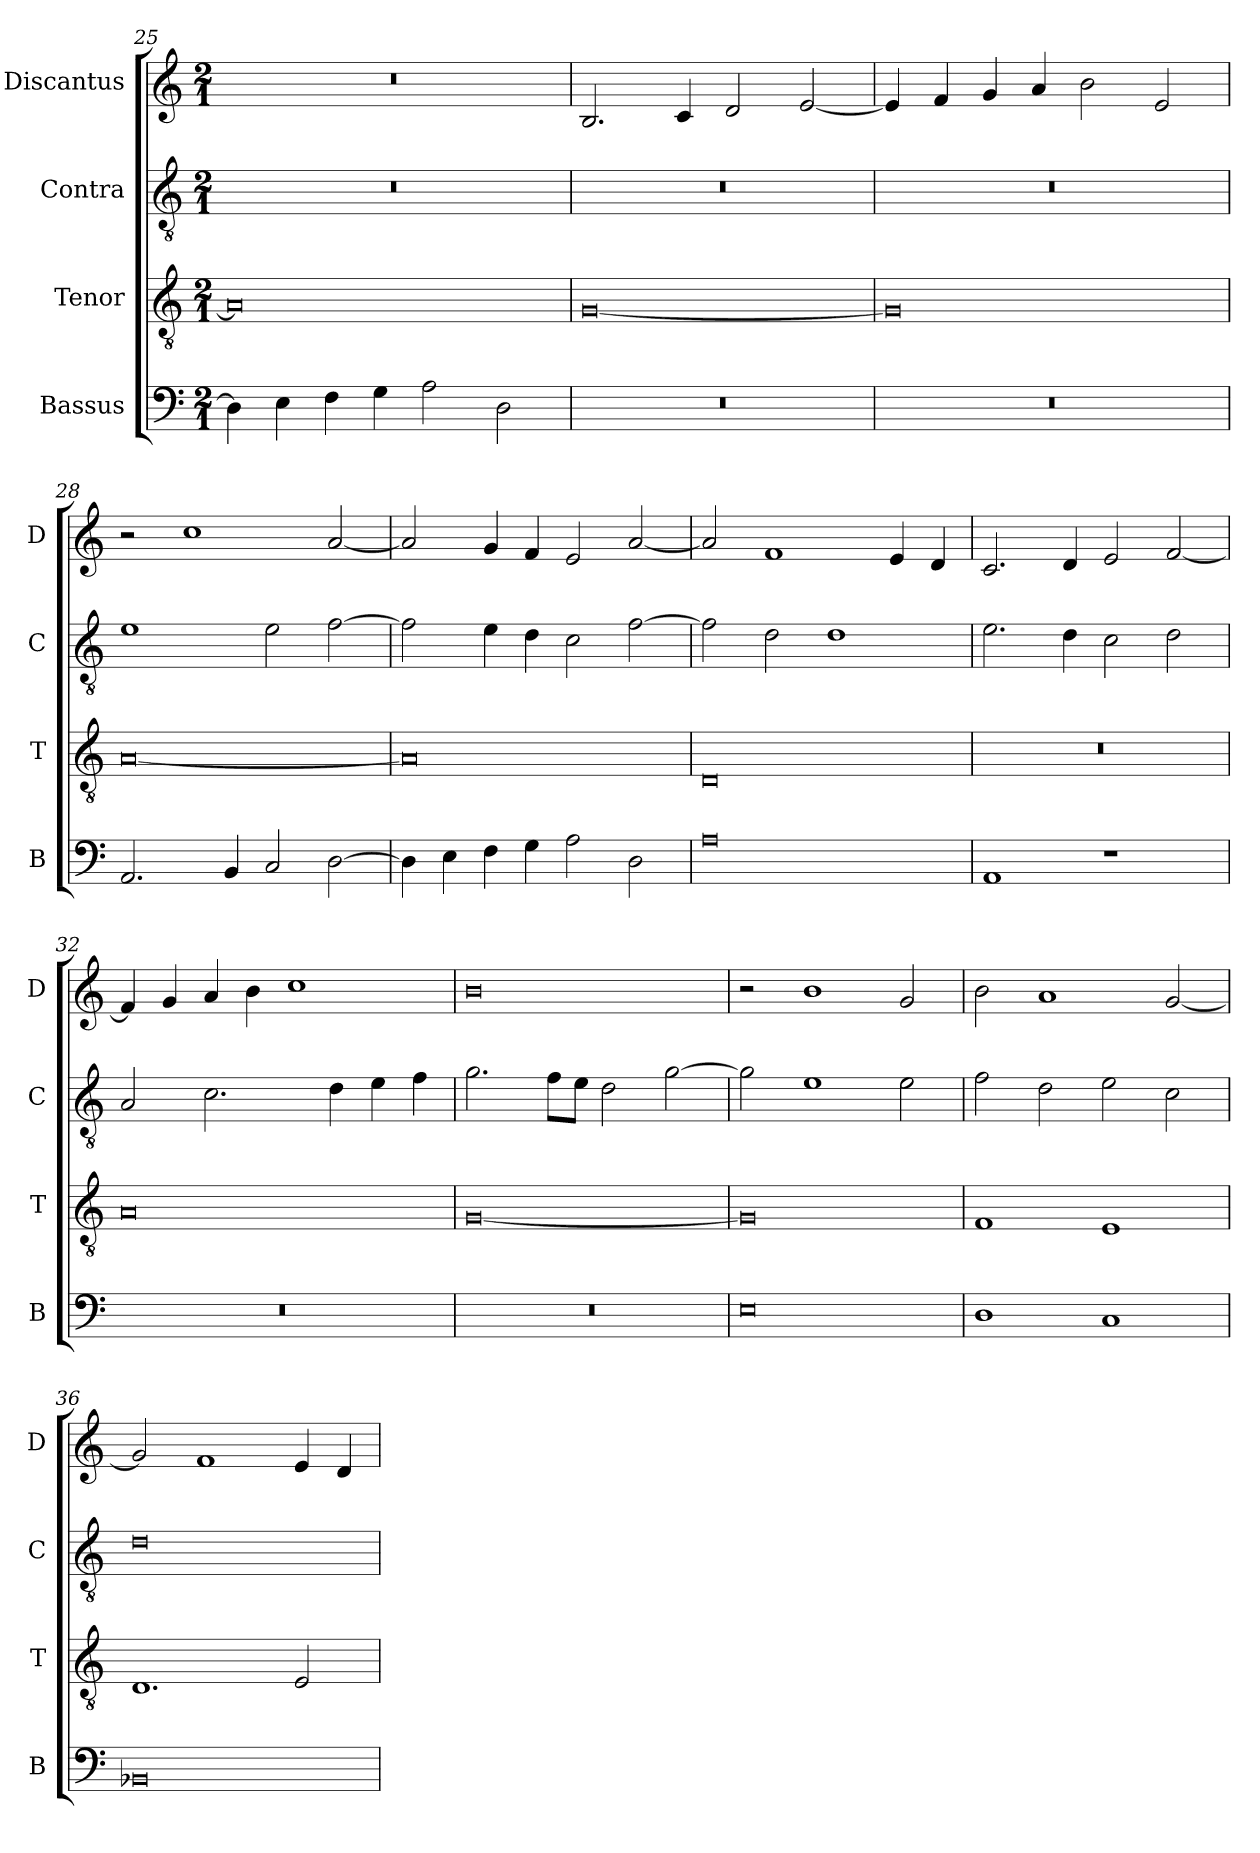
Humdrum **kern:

**kern	**kern	**kern	**kern
*part4	*part3	*part2	*part1
*staff4	*staff3	*staff2	*staff1
*I"Bassus	*I"Tenor	*I"Contra	*I"Discantus
*I'B	*I'T	*I'C	*I'D
*clefF4	*clefGv2	*clefGv2	*clefG2
*k[]	*k[]	*k[]	*k[]
*M2/1	*M2/1	*M2/1	*M2/1
=25	=25	=25	=25
4D\]	0A]	0r	0r
4E\	.	.	.
4F\	.	.	.
4G\	.	.	.
2A\	.	.	.
2D\	.	.	.
=26	=26	=26	=26
0r	[0G	0r	2.B/
.	.	.	4c/
.	.	.	2d/
.	.	.	[2e/
=27	=27	=27	=27
0r	0G]	0r	4e/]
.	.	.	4f/
.	.	.	4g/
.	.	.	4a/
.	.	.	2b\
.	.	.	2e/
=28	=28	=28	=28
2.AA/	[0A	1e	2r
.	.	.	1cc
4BB/	.	.	.
2C/	.	2e\	.
[2D\	.	[2f\	[2a/
=29	=29	=29	=29
4D\]	0A]	2f\]	2a/]
4E\	.	.	.
4F\	.	4e\	4g/
4G\	.	4d\	4f/
2A\	.	2c\	2e/
2D\	.	[2f\	[2a/
=30	=30	=30	=30
0A	0D	2f\]	2a/]
.	.	2d\	1f
.	.	1d	.
.	.	.	4e/
.	.	.	4d/
=31	=31	=31	=31
1AA	0r	2.e\	2.c/
.	.	4d\	4d/
1r	.	2c\	2e/
.	.	2d\	[2f/
=32	=32	=32	=32
0r	0A	2A/	4f/]
.	.	.	4g/
.	.	2.c\	4a/
.	.	.	4b\
.	.	.	1cc
.	.	4d\	.
.	.	4e\	.
.	.	4f\	.
=33	=33	=33	=33
0r	[0G	2.g\	0b
.	.	8f\L	.
.	.	8e\J	.
.	.	2d\	.
.	.	[2g\	.
=34	=34	=34	=34
0E	0G]	2g\]	2r
.	.	1e	1b
.	.	2e\	2g/
=35	=35	=35	=35
1D	1F	2f\	2b\
.	.	2d\	1a
1C	1E	2e\	.
.	.	2c\	[2g/
=36	=36	=36	=36
0BB-X	1.D	0d	2g/]
.	.	.	1f
.	2E/	.	4e/
.	.	.	4d/
=	=	=	=
*-	*-	*-	*-
